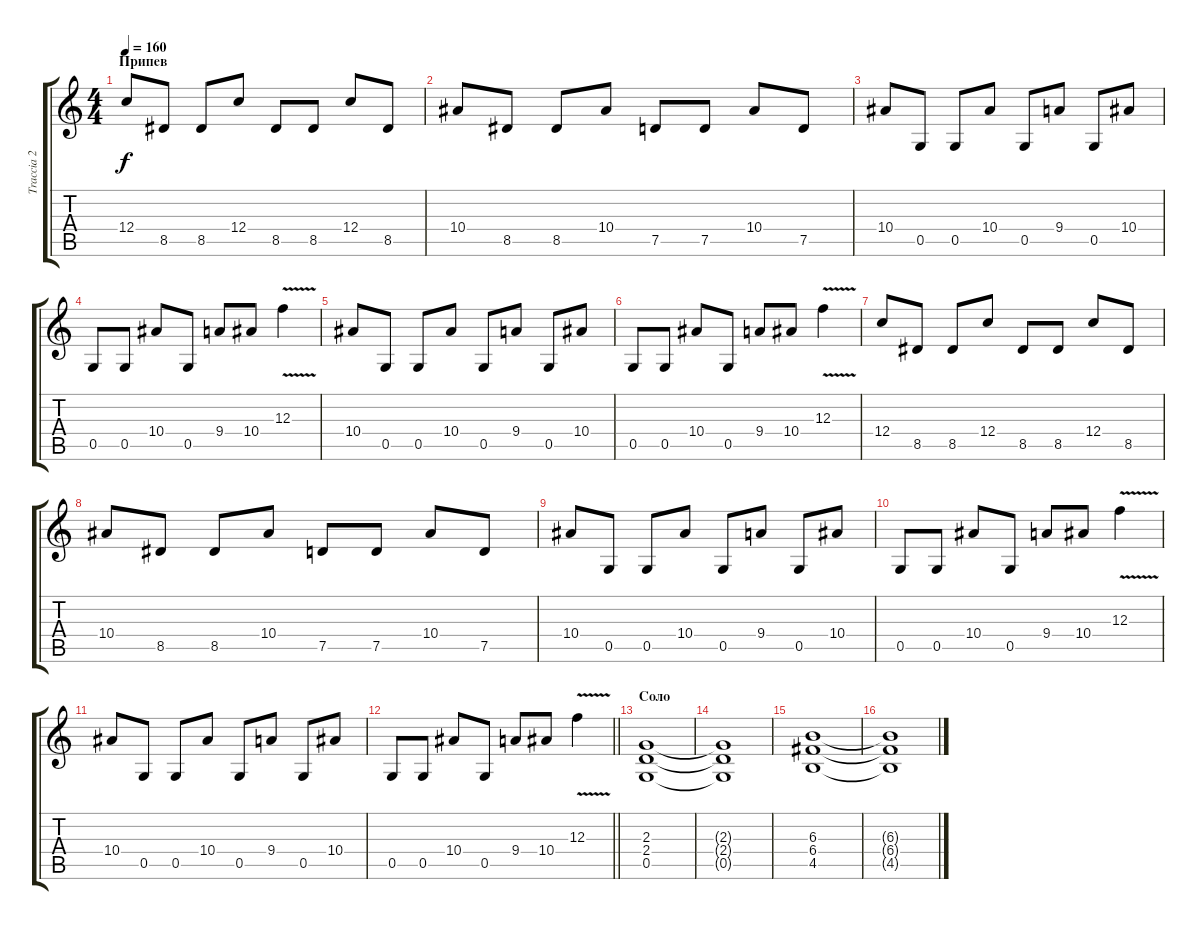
\track ("Traccia 2" "Traccia 2") {instrument distortionguitar}
\staff {score tabs}
\tuning (D4 A3 F3 C3 G2 D2) {hide}
\ts (4 4)
\section ("" "Припев")
\tempo 160
\clef g2
\ks c
12.4.8{dy f} 8.5.8 8.5.8 12.4.8 8.5.8 8.5.8 12.4.8 8.5.8 |
10.4.8 8.5.8 8.5.8 10.4.8 7.5.8 7.5.8 10.4.8 7.5.8 |
10.4.8 0.5.8 0.5.8 10.4.8 0.5.8 9.4.8 0.5.8 10.4.8 |
0.5.8 0.5.8 10.4.8 0.5.8 9.4.8 10.4.8 12.3{v}.4 |
10.4.8 0.5.8 0.5.8 10.4.8 0.5.8 9.4.8 0.5.8 10.4.8 |
0.5.8 0.5.8 10.4.8 0.5.8 9.4.8 10.4.8 12.3{v}.4 |
12.4.8 8.5.8 8.5.8 12.4.8 8.5.8 8.5.8 12.4.8 8.5.8 |
10.4.8 8.5.8 8.5.8 10.4.8 7.5.8 7.5.8 10.4.8 7.5.8 |
10.4.8 0.5.8 0.5.8 10.4.8 0.5.8 9.4.8 0.5.8 10.4.8 |
0.5.8 0.5.8 10.4.8 0.5.8 9.4.8 10.4.8 12.3{v}.4 |
10.4.8 0.5.8 0.5.8 10.4.8 0.5.8 9.4.8 0.5.8 10.4.8 |
\barLineRight lightlight
0.5.8 0.5.8 10.4.8 0.5.8 9.4.8 10.4.8 12.3{v}.4 |
\section ("" "Соло")
(2.3 2.4 0.5).1 |
(2.3{t} 2.4{t} 0.5{t}).1 |
(6.3 6.4 4.5).1 |
(6.3{t} 6.4{t} 4.5{t}).1
